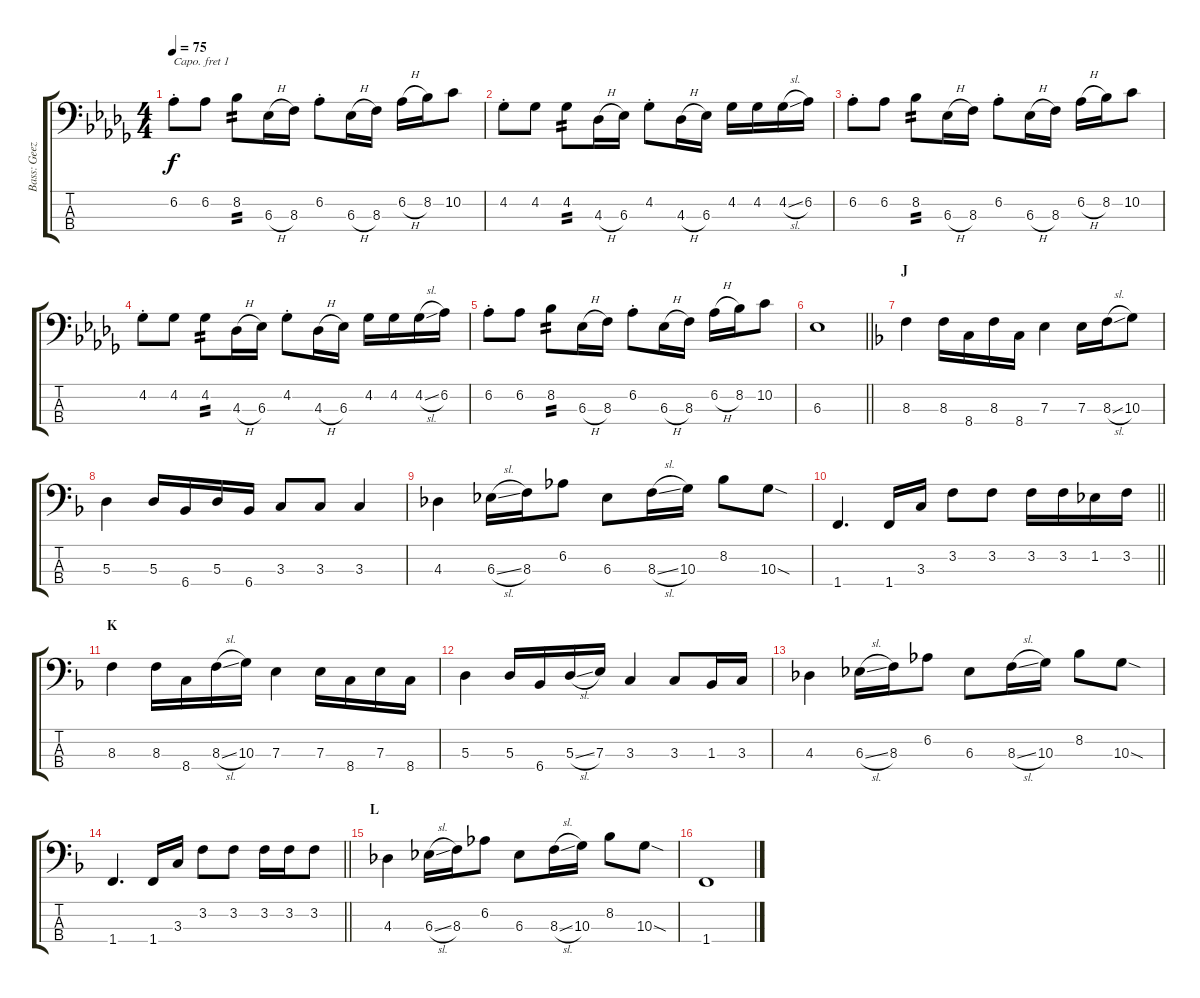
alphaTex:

\track ("Bass: Geezer" "Bass: Geez") {instrument electricbassfinger}
\staff {score tabs}
\capo 1
\tuning (Gb2 Db2 Ab1 Eb1) {hide}
\ts (4 4)
\tempo 75
\clef f4
\ks db
6.2{st}.8{dy f} 6.2.8 8.2.8{tp 2} 6.3{h}.16 8.3.16 6.2{st}.8 6.3{h}.16 8.3.16 6.2{h}.16 8.2.16 10.2.8 |
4.2{st}.8 4.2.8 4.2.8{tp 2} 4.3{h}.16 6.3.16 4.2{st}.8 4.3{h}.16 6.3.16 4.2.16 4.2.16 4.2{sl}.16 6.2.16 |
6.2{st}.8 6.2.8 8.2.8{tp 2} 6.3{h}.16 8.3.16 6.2{st}.8 6.3{h}.16 8.3.16 6.2{h}.16 8.2.16 10.2.8 |
4.2{st}.8 4.2.8 4.2.8{tp 2} 4.3{h}.16 6.3.16 4.2{st}.8 4.3{h}.16 6.3.16 4.2.16 4.2.16 4.2{sl}.16 6.2.16 |
6.2{st}.8 6.2.8 8.2.8{tp 2} 6.3{h}.16 8.3.16 6.2{st}.8 6.3{h}.16 8.3.16 6.2{h}.16 8.2.16 10.2.8 |
\barLineRight lightlight
6.3.1 |
\section ("" "J")
\ks f
8.3.4 8.3.16 8.4.16 8.3.16 8.4.16 7.3.4 7.3.16 8.3{sl}.16 10.3.8 |
5.3.4 5.3.16 6.4.16 5.3.16 6.4.16 3.3.8 3.3.8 3.3.4 |
4.3.4 6.3{sl}.16 8.3.16 6.2.8 6.3.8 8.3{sl}.16 10.3.16 8.2.8 10.3{sod}.8 |
\barLineRight lightlight
1.4.4{d} 1.4.16 3.3.16 3.2.8 3.2.8 3.2.16 3.2.16 1.2.16 3.2.16 |
\section ("" "K")
8.3.4 8.3.16 8.4.16 8.3{sl}.16 10.3.16 7.3.4 7.3.16 8.4.16 7.3.16 8.4.16 |
5.3.4 5.3.16 6.4.16 5.3{sl}.16 7.3.16 3.3.4 3.3.8 1.3.16 3.3.16 |
4.3.4 6.3{sl}.16 8.3.16 6.2.8 6.3.8 8.3{sl}.16 10.3.16 8.2.8 10.3{sod}.8 |
\barLineRight lightlight
1.4.4{d} 1.4.16 3.3.16 3.2.8 3.2.8 3.2.16 3.2.16 3.2.8 |
\section ("" "L")
4.3.4 6.3{sl}.16 8.3.16 6.2.8 6.3.8 8.3{sl}.16 10.3.16 8.2.8 10.3{sod}.8 |
1.4.1
